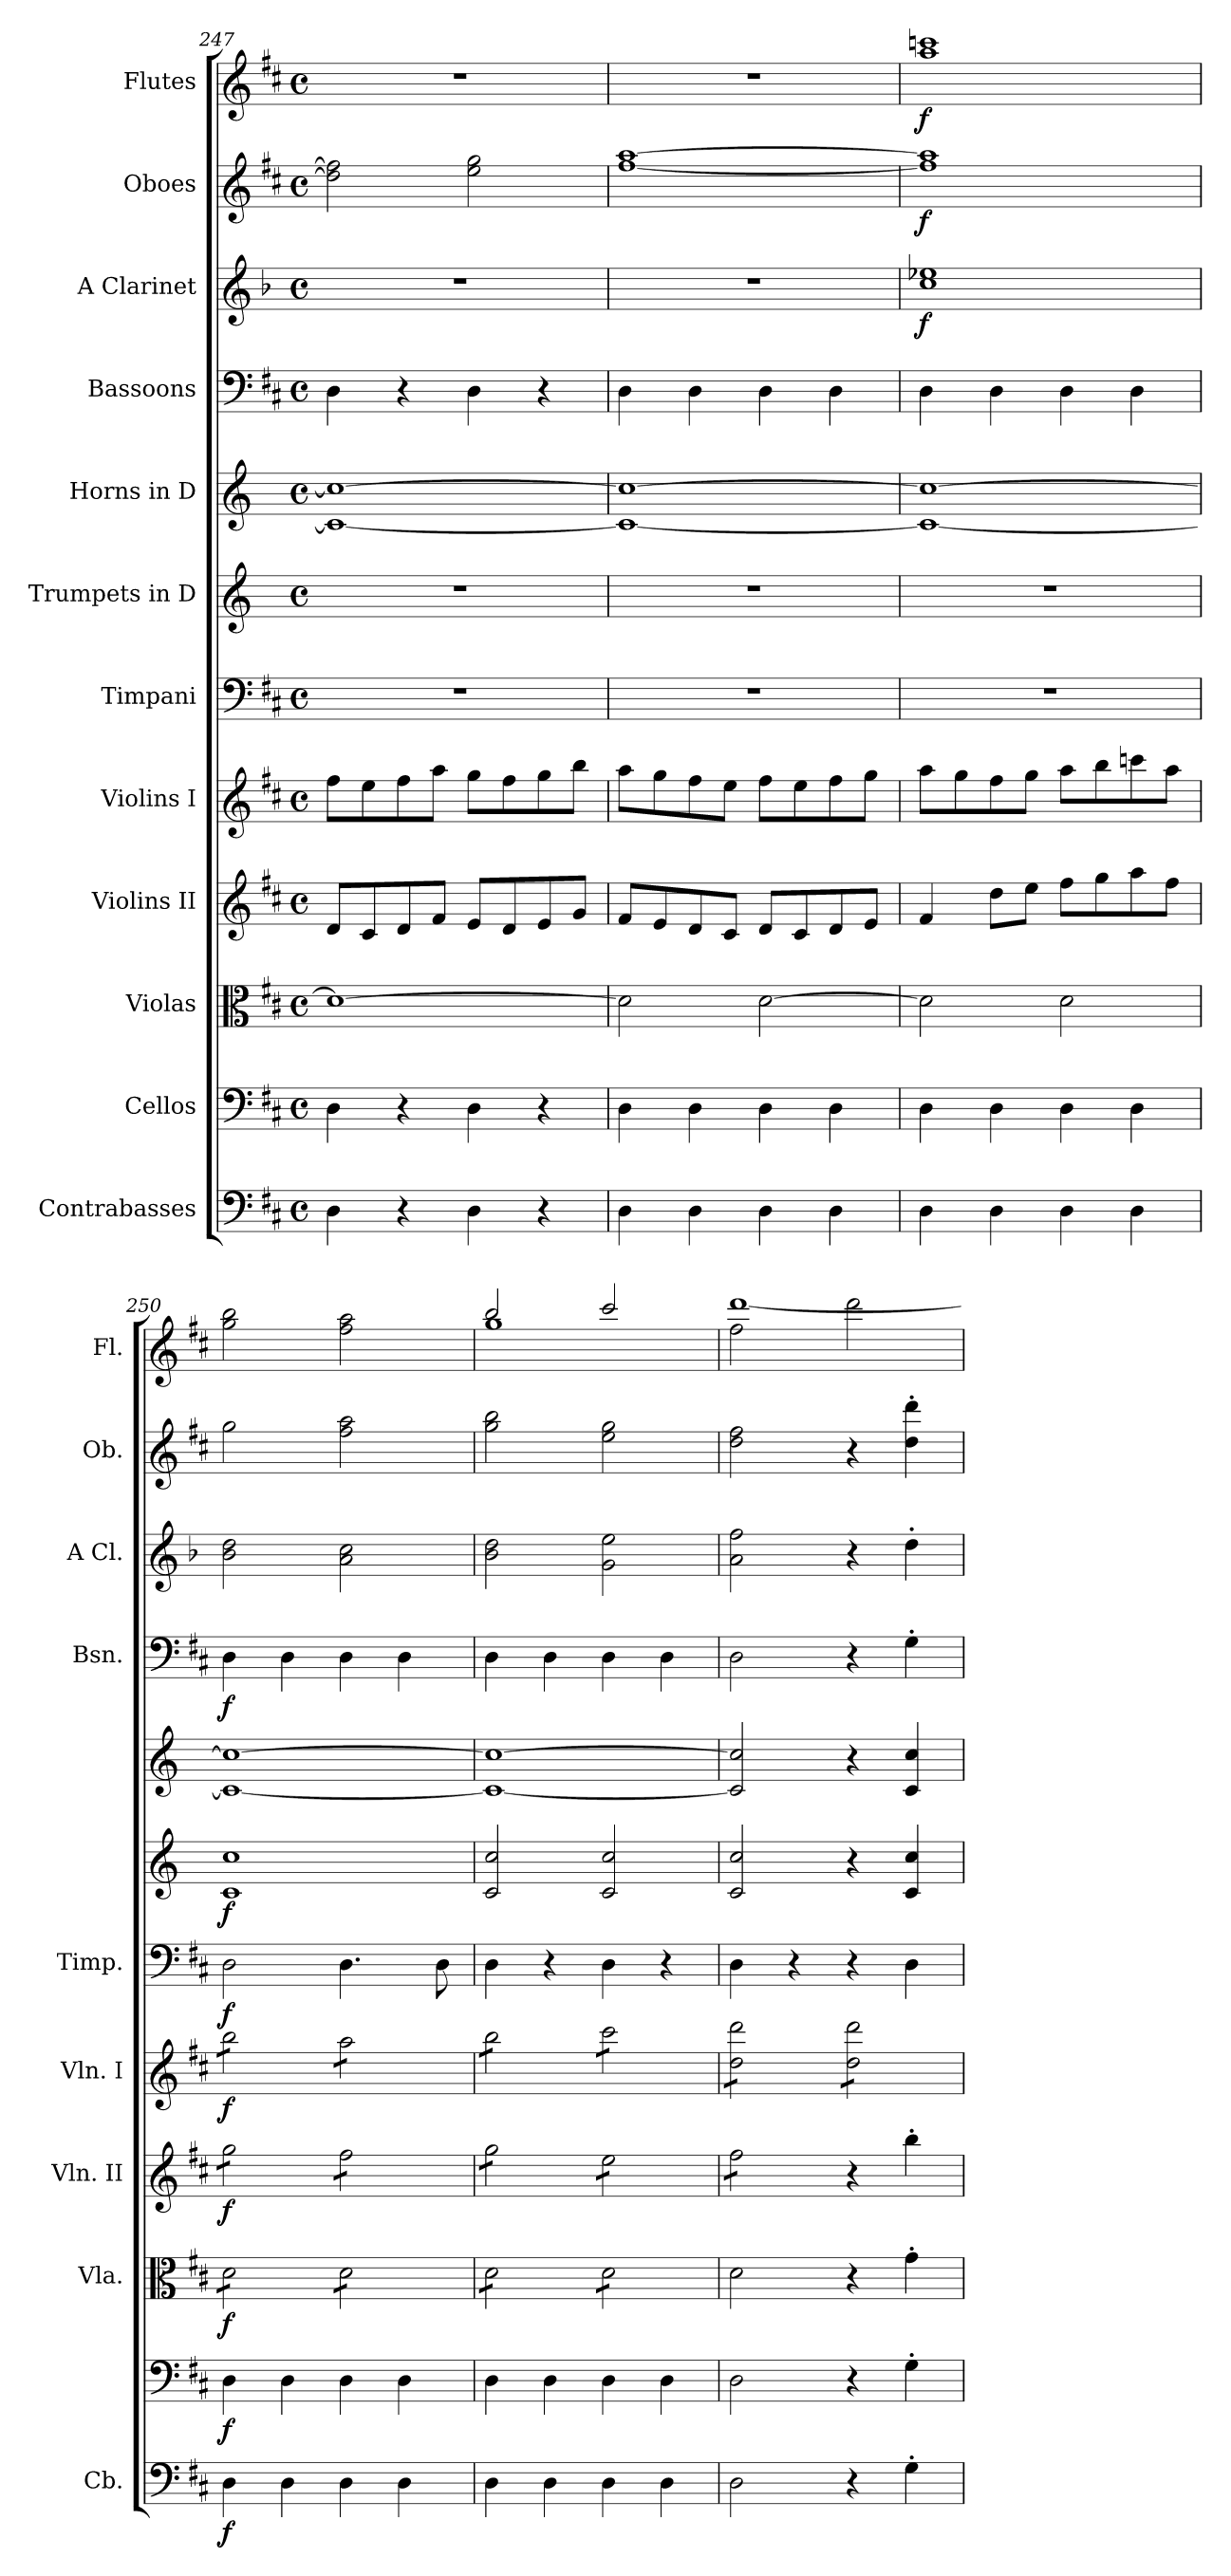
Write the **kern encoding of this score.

**kern	**dynam	**kern	**dynam	**kern	**dynam	**kern	**dynam	**kern	**dynam	**kern	**dynam	**kern	**dynam	**kern	**kern	**dynam	**kern	**dynam	**kern	**dynam	**kern	**dynam
*part12	*part12	*part11	*part11	*part10	*part10	*part9	*part9	*part8	*part8	*part7	*part7	*part6	*part6	*part5	*part4	*part4	*part3	*part3	*part2	*part2	*part1	*part1
*staff12	*staff12	*staff11	*staff11	*staff10	*staff10	*staff9	*staff9	*staff8	*staff8	*staff7	*staff7	*staff6	*staff6	*staff5	*staff4	*staff4	*staff3	*staff3	*staff2	*staff2	*staff1	*staff1
*I"Contrabasses	*	*I"Cellos	*	*I"Violas	*	*I"Violins II	*	*I"Violins I	*	*I"Timpani	*	*I"Trumpets in D	*	*I"Horns in D	*I"Bassoons	*	*I"A Clarinet	*	*I"Oboes	*	*I"Flutes	*
*I'Cb.	*	*	*	*I'Vla.	*	*I'Vln. II	*	*I'Vln. I	*	*I'Timp.	*	*	*	*	*I'Bsn.	*	*I'A Cl.	*	*I'Ob.	*	*I'Fl.	*
*clefF4	*	*clefF4	*	*clefC3	*	*clefG2	*	*clefG2	*	*clefF4	*	*clefG2	*	*clefG2	*clefF4	*	*clefG2	*	*clefG2	*	*clefG2	*
*ITrd7c12	*	*	*	*	*	*	*	*	*	*	*	*ITrd-1c-2	*	*ITrd6c10	*	*	*ITrd2c3	*	*	*	*	*
*k[f#c#]	*	*k[f#c#]	*	*k[f#c#]	*	*k[f#c#]	*	*k[f#c#]	*	*k[f#c#]	*	*k[f#c#]	*	*k[f#c#]	*k[f#c#]	*	*k[f#c#]	*	*k[f#c#]	*	*k[f#c#]	*
*M4/4	*	*M4/4	*	*M4/4	*	*M4/4	*	*M4/4	*	*M4/4	*	*M4/4	*	*M4/4	*M4/4	*	*M4/4	*	*M4/4	*	*M4/4	*
*met(c)	*	*met(c)	*	*met(c)	*	*met(c)	*	*met(c)	*	*met(c)	*	*met(c)	*	*met(c)	*met(c)	*	*met(c)	*	*met(c)	*	*met(c)	*
=247	=247	=247	=247	=247	=247	=247	=247	=247	=247	=247	=247	=247	=247	=247	=247	=247	=247	=247	=247	=247	=247	=247
4DD\	.	4D\	.	1d_	.	8d/L	.	8ff#\L	.	1r	.	1r	.	1D_ 1d_	4D\	.	1r	.	2dd\] 2ff#\]	.	1r	.
.	.	.	.	.	.	8c#/	.	8ee\	.	.	.	.	.	.	.	.	.	.	.	.	.	.
4r	.	4r	.	.	.	8d/	.	8ff#\	.	.	.	.	.	.	4r	.	.	.	.	.	.	.
.	.	.	.	.	.	8f#/J	.	8aa\J	.	.	.	.	.	.	.	.	.	.	.	.	.	.
4DD\	.	4D\	.	.	.	8e/L	.	8gg\L	.	.	.	.	.	.	4D\	.	.	.	2ee\ 2gg\	.	.	.
.	.	.	.	.	.	8d/	.	8ff#\	.	.	.	.	.	.	.	.	.	.	.	.	.	.
4r	.	4r	.	.	.	8e/	.	8gg\	.	.	.	.	.	.	4r	.	.	.	.	.	.	.
.	.	.	.	.	.	8g/J	.	8bb\J	.	.	.	.	.	.	.	.	.	.	.	.	.	.
=248	=248	=248	=248	=248	=248	=248	=248	=248	=248	=248	=248	=248	=248	=248	=248	=248	=248	=248	=248	=248	=248	=248
4DD\	.	4D\	.	2d\]	.	8f#/L	.	8aa\L	.	1r	.	1r	.	1D_ 1d_	4D\	.	1r	.	[1ff# [1aa	.	1r	.
.	.	.	.	.	.	8e/	.	8gg\	.	.	.	.	.	.	.	.	.	.	.	.	.	.
4DD\	.	4D\	.	.	.	8d/	.	8ff#\	.	.	.	.	.	.	4D\	.	.	.	.	.	.	.
.	.	.	.	.	.	8c#/J	.	8ee\J	.	.	.	.	.	.	.	.	.	.	.	.	.	.
4DD\	.	4D\	.	[2d\	.	8d/L	.	8ff#\L	.	.	.	.	.	.	4D\	.	.	.	.	.	.	.
.	.	.	.	.	.	8c#/	.	8ee\	.	.	.	.	.	.	.	.	.	.	.	.	.	.
4DD\	.	4D\	.	.	.	8d/	.	8ff#\	.	.	.	.	.	.	4D\	.	.	.	.	.	.	.
.	.	.	.	.	.	8e/J	.	8gg\J	.	.	.	.	.	.	.	.	.	.	.	.	.	.
=249	=249	=249	=249	=249	=249	=249	=249	=249	=249	=249	=249	=249	=249	=249	=249	=249	=249	=249	=249	=249	=249	=249
!	!	!	!	!	!	!	!	!	!	!	!	!	!	!	!	!	!	!LO:DY:b	!	!LO:DY:b	!	!LO:DY:b
4DD\	.	4D\	.	2d\]	.	4f#/	.	8aa\L	.	1r	.	1r	.	1D_ 1d_	4D\	.	1a 1ccn	f	1ff#] 1aa]	f	1aa 1cccn	f
.	.	.	.	.	.	.	.	8gg\	.	.	.	.	.	.	.	.	.	.	.	.	.	.
4DD\	.	4D\	.	.	.	8dd\L	.	8ff#\	.	.	.	.	.	.	4D\	.	.	.	.	.	.	.
.	.	.	.	.	.	8ee\J	.	8gg\J	.	.	.	.	.	.	.	.	.	.	.	.	.	.
4DD\	.	4D\	.	2d\	.	8ff#\L	.	8aa\L	.	.	.	.	.	.	4D\	.	.	.	.	.	.	.
.	.	.	.	.	.	8gg\	.	8bb\	.	.	.	.	.	.	.	.	.	.	.	.	.	.
4DD\	.	4D\	.	.	.	8aa\	.	8cccn\	.	.	.	.	.	.	4D\	.	.	.	.	.	.	.
.	.	.	.	.	.	8ff#\J	.	8aa\J	.	.	.	.	.	.	.	.	.	.	.	.	.	.
!!LO:LB:g=z
=250	=250	=250	=250	=250	=250	=250	=250	=250	=250	=250	=250	=250	=250	=250	=250	=250	=250	=250	=250	=250	=250	=250
!	!LO:DY:b	!	!LO:DY:b	!	!LO:DY:b	!	!LO:DY:b	!	!LO:DY:b	!	!LO:DY:b	!	!LO:DY:b	!	!	!LO:DY:b	!	!	!	!	!	!
*	*	*	*	*tremolo	*	*	*	*	*	*	*	*	*	*	*	*	*	*	*	*	*	*
*	*	*	*	*	*	*tremolo	*	*	*	*	*	*	*	*	*	*	*	*	*	*	*	*
*	*	*	*	*	*	*	*	*tremolo	*	*	*	*	*	*	*	*	*	*	*	*	*	*
4DD\	f	4D\	f	8d\L	f	8gg\L	f	8bb\L	f	2D\	f	1d 1dd	f	1D_ 1d_	4D\	f	2g\ 2b\	.	2gg\	.	2gg\ 2bb\	.
.	.	.	.	8d\	.	8gg\	.	8bb\	.	.	.	.	.	.	.	.	.	.	.	.	.	.
4DD\	.	4D\	.	8d\	.	8gg\	.	8bb\	.	.	.	.	.	.	4D\	.	.	.	.	.	.	.
.	.	.	.	8d\J	.	8gg\J	.	8bb\J	.	.	.	.	.	.	.	.	.	.	.	.	.	.
4DD\	.	4D\	.	8d\L	.	8ff#\L	.	8aa\L	.	4.D\	.	.	.	.	4D\	.	2f#\ 2a\	.	2ff#\ 2aa\	.	2ff#\ 2aa\	.
.	.	.	.	8d\	.	8ff#\	.	8aa\	.	.	.	.	.	.	.	.	.	.	.	.	.	.
4DD\	.	4D\	.	8d\	.	8ff#\	.	8aa\	.	.	.	.	.	.	4D\	.	.	.	.	.	.	.
.	.	.	.	8d\J	.	8ff#\J	.	8aa\J	.	8D\	.	.	.	.	.	.	.	.	.	.	.	.
=251	=251	=251	=251	=251	=251	=251	=251	=251	=251	=251	=251	=251	=251	=251	=251	=251	=251	=251	=251	=251	=251	=251
*	*	*	*	*	*	*	*	*	*	*	*	*	*	*	*	*	*	*	*	*	*^	*
4DD\	.	4D\	.	8d\L	.	8gg\L	.	8bb\L	.	4D\	.	2d/ 2dd/	.	1D_ 1d_	4D\	.	2g\ 2b\	.	2gg\ 2bb\	.	2bb/	1gg	.
.	.	.	.	8d\	.	8gg\	.	8bb\	.	.	.	.	.	.	.	.	.	.	.	.	.	.	.
4DD\	.	4D\	.	8d\	.	8gg\	.	8bb\	.	4r	.	.	.	.	4D\	.	.	.	.	.	.	.	.
.	.	.	.	8d\J	.	8gg\J	.	8bb\J	.	.	.	.	.	.	.	.	.	.	.	.	.	.	.
4DD\	.	4D\	.	8d\L	.	8ee\L	.	8ccc#\L	.	4D\	.	2d/ 2dd/	.	.	4D\	.	2e\ 2cc#\	.	2ee\ 2gg\	.	2ccc#/	.	.
.	.	.	.	8d\	.	8ee\	.	8ccc#\	.	.	.	.	.	.	.	.	.	.	.	.	.	.	.
4DD\	.	4D\	.	8d\	.	8ee\	.	8ccc#\	.	4r	.	.	.	.	4D\	.	.	.	.	.	.	.	.
.	.	.	.	8d\J	.	8ee\J	.	8ccc#\J	.	.	.	.	.	.	.	.	.	.	.	.	.	.	.
*	*	*	*	*Xtremolo	*	*	*	*	*	*	*	*	*	*	*	*	*	*	*	*	*	*	*
=252	=252	=252	=252	=252	=252	=252	=252	=252	=252	=252	=252	=252	=252	=252	=252	=252	=252	=252	=252	=252	=252	=252	=252
2DD\	.	2D\	.	2d\	.	8ff#\L	.	8dd\ 8ddd\L	.	4D\	.	2d/ 2dd/	.	2D/] 2d/]	2D\	.	2f#\ 2dd\	.	2dd\ 2ff#\	.	2ff#\	[1ddd	.
.	.	.	.	.	.	8ff#\	.	8dd\ 8ddd\	.	.	.	.	.	.	.	.	.	.	.	.	.	.	.
.	.	.	.	.	.	8ff#\	.	8dd\ 8ddd\	.	4r	.	.	.	.	.	.	.	.	.	.	.	.	.
.	.	.	.	.	.	8ff#\J	.	8dd\ 8ddd\J	.	.	.	.	.	.	.	.	.	.	.	.	.	.	.
*	*	*	*	*	*	*Xtremolo	*	*	*	*	*	*	*	*	*	*	*	*	*	*	*	*	*
4r	.	4r	.	4r	.	4r	.	8dd\ 8ddd\L	.	4r	.	4r	.	4r	4r	.	4r	.	4r	.	2ddd\	.	.
.	.	.	.	.	.	.	.	8dd\ 8ddd\	.	.	.	.	.	.	.	.	.	.	.	.	.	.	.
4GG'\	.	4G'\	.	4g'\	.	4bb'\	.	8dd\ 8ddd\	.	4D\	.	4d/ 4dd/	.	4D/ 4d/	4G'\	.	4b'\	.	4dd\' 4ddd\'	.	.	.	.
.	.	.	.	.	.	.	.	8dd\ 8ddd\J	.	.	.	.	.	.	.	.	.	.	.	.	.	.	.
*	*	*	*	*	*	*	*	*Xtremolo	*	*	*	*	*	*	*	*	*	*	*	*	*	*	*
*	*	*	*	*	*	*	*	*	*	*	*	*	*	*	*	*	*	*	*	*	*v	*v	*
=	=	=	=	=	=	=	=	=	=	=	=	=	=	=	=	=	=	=	=	=	=	=
*-	*-	*-	*-	*-	*-	*-	*-	*-	*-	*-	*-	*-	*-	*-	*-	*-	*-	*-	*-	*-	*-	*-
